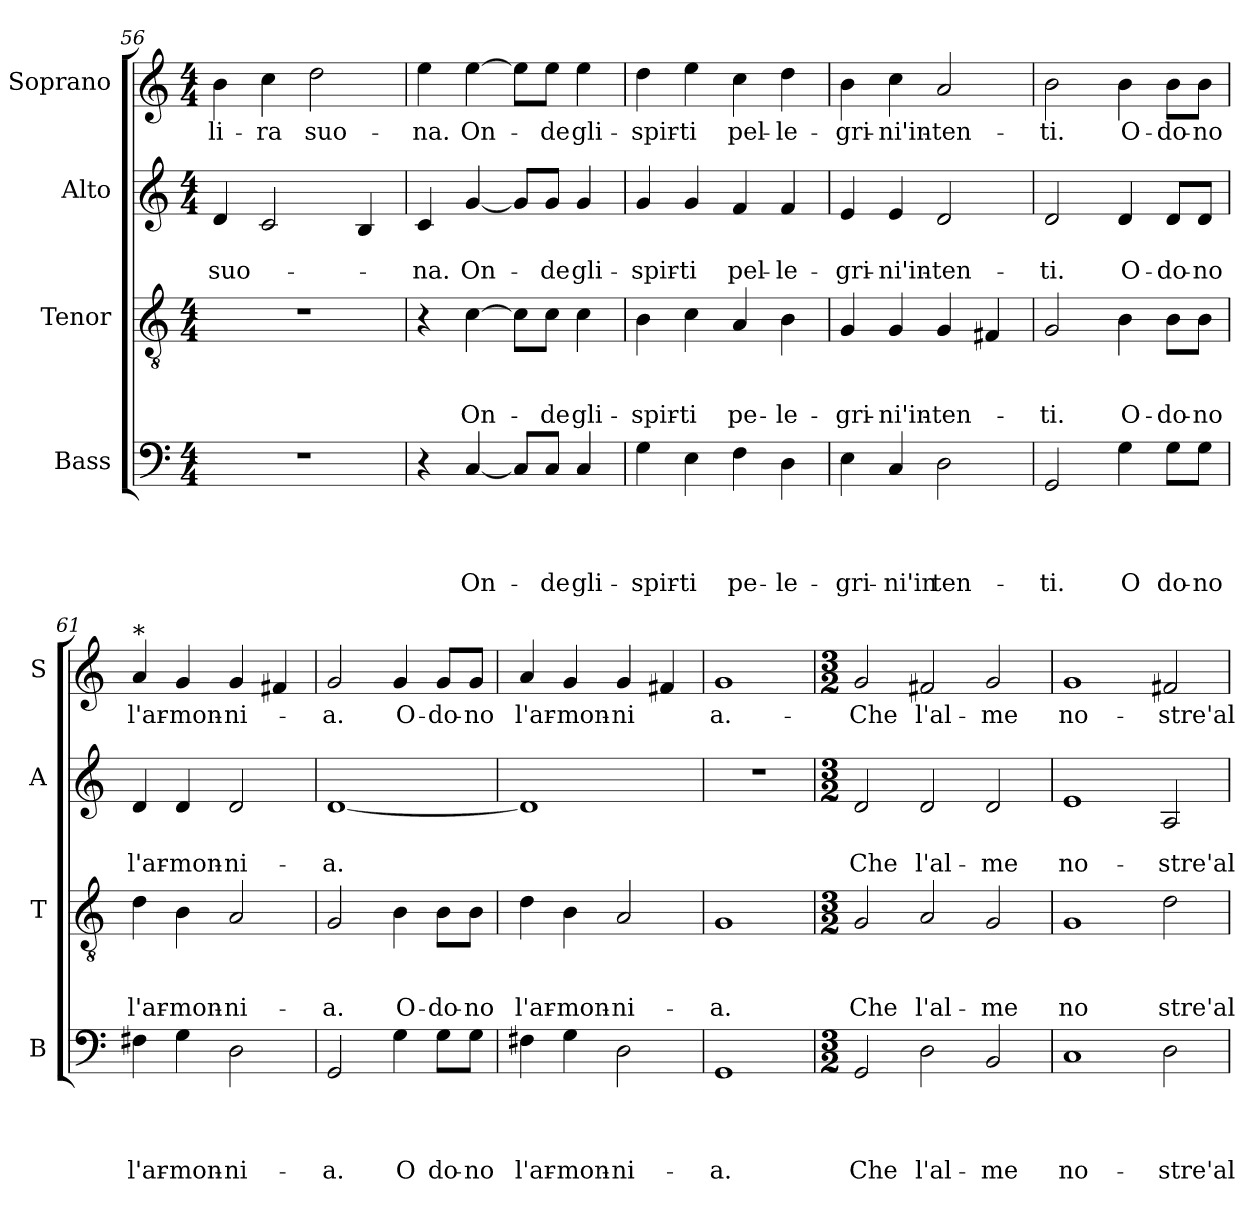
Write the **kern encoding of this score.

**kern	**text	**text	**text	**text	**kern	**text	**text	**text	**kern	**text	**text	**kern	**text
*part4	*part4	*part4	*part4	*part4	*part3	*part3	*part3	*part3	*part2	*part2	*part2	*part1	*part1
*staff4	*staff4	*staff4	*staff4	*staff4	*staff3	*staff3	*staff3	*staff3	*staff2	*staff2	*staff2	*staff1	*staff1
*I"Bass	*	*	*	*	*I"Tenor	*	*	*	*I"Alto	*	*	*I"Soprano	*
*I'B	*	*	*	*	*I'T	*	*	*	*I'A	*	*	*I'S	*
!!LO:PB:g=z
*clefF4	*	*	*	*	*clefGv2	*	*	*	*clefG2	*	*	*clefG2	*
*k[]	*	*	*	*	*k[]	*	*	*	*k[]	*	*	*k[]	*
*C:	*	*	*	*	*C:	*	*	*	*C:	*	*	*C:	*
*M4/4	*	*	*	*	*M4/4	*	*	*	*M4/4	*	*	*M4/4	*
=56	=56	=56	=56	=56	=56	=56	=56	=56	=56	=56	=56	=56	=56
!	!	!	!	!	!	!	!	!	!	!	!LO:LY:b	!	!LO:LY:b
1r	.	.	.	.	1r	.	.	.	4d/	.	suo-	4b\	li-
!	!	!	!	!	!	!	!	!	!	!	!	!	!LO:LY:b
.	.	.	.	.	.	.	.	.	2c/	.	.	4cc\	-ra
!	!	!	!	!	!	!	!	!	!	!	!	!	!LO:LY:b
.	.	.	.	.	.	.	.	.	.	.	.	2dd\	suo-
.	.	.	.	.	.	.	.	.	4B/	.	.	.	.
=57	=57	=57	=57	=57	=57	=57	=57	=57	=57	=57	=57	=57	=57
!	!	!	!	!	!	!	!	!	!	!	!LO:LY:b	!	!LO:LY:b
4r	.	.	.	.	4r	.	.	.	4c/	.	-na.	4ee\	-na.
!	!	!	!	!LO:LY:b	!	!	!	!LO:LY:b	!	!	!LO:LY:b	!	!LO:LY:b
[<4C/	.	.	.	On-	[>4c\	.	.	On-	[<4g/	.	On-	[>4ee\	On-
8C/L]	.	.	.	.	8c\L]	.	.	.	8g/L]	.	.	8ee\L]	.
!	!	!	!	!LO:LY:b	!	!	!	!LO:LY:b	!	!	!LO:LY:b	!	!LO:LY:b
8C/J	.	.	.	-de	8c\J	.	.	-de	8g/J	.	-de	8ee\J	-de
!	!	!	!	!LO:LY:b	!	!	!	!LO:LY:b	!	!	!LO:LY:b	!	!LO:LY:b
4C/	.	.	.	gli-	4c\	.	.	gli-	4g/	.	gli-	4ee\	gli-
=58	=58	=58	=58	=58	=58	=58	=58	=58	=58	=58	=58	=58	=58
!	!	!	!	!LO:LY:b	!	!	!	!LO:LY:b	!	!	!LO:LY:b	!	!LO:LY:b
4G\	.	.	.	-spir-	4B\	.	.	-spir-	4g/	.	-spir-	4dd\	-spir-
!	!	!	!	!LO:LY:b	!	!	!	!LO:LY:b	!	!	!LO:LY:b	!	!LO:LY:b
4E\	.	.	.	-ti	4c\	.	.	-ti	4g/	.	-ti	4ee\	-ti
!	!	!	!	!LO:LY:b	!	!	!	!LO:LY:b	!	!	!LO:LY:b	!	!LO:LY:b
4F\	.	.	.	pe-	4A/	.	.	pe-	4f/	.	pel-	4cc\	pel-
!	!	!	!	!LO:LY:b	!	!	!	!LO:LY:b	!	!	!LO:LY:b	!	!LO:LY:b
4D\	.	.	.	-le-	4B\	.	.	-le-	4f/	.	-le-	4dd\	-le-
=59	=59	=59	=59	=59	=59	=59	=59	=59	=59	=59	=59	=59	=59
!	!	!	!	!LO:LY:b	!	!	!	!LO:LY:b	!	!	!LO:LY:b	!	!LO:LY:b
4E\	.	.	.	-gri-	4G/	.	.	-gri-	4e/	.	-gri-	4b\	-gri-
!	!	!	!	!LO:LY:b	!	!	!	!LO:LY:b	!	!	!LO:LY:b	!	!LO:LY:b
4C/	.	.	.	-ni'in	4G/	.	.	-ni'in-	4e/	.	-ni'in-	4cc\	-ni'in-
!	!	!	!	!LO:LY:b	!	!	!	!LO:LY:b	!	!	!LO:LY:b	!	!LO:LY:b
2D\	.	.	.	ten-	4G/	.	.	-ten-	2d/	.	-ten-	2a/	-ten-
.	.	.	.	.	4F#X/	.	.	.	.	.	.	.	.
=60	=60	=60	=60	=60	=60	=60	=60	=60	=60	=60	=60	=60	=60
!	!	!	!	!LO:LY:b	!	!	!	!LO:LY:b	!	!	!LO:LY:b	!	!LO:LY:b
2GG/	.	.	.	-ti.	2G/	.	.	-ti.	2d/	.	-ti.	2b\	-ti.
!	!	!	!	!LO:LY:b	!	!	!	!LO:LY:b	!	!	!LO:LY:b	!	!LO:LY:b
4G\	.	.	.	O	4B\	.	.	O-	4d/	.	O-	4b\	O-
!	!	!	!	!LO:LY:b	!	!	!	!LO:LY:b	!	!	!LO:LY:b	!	!LO:LY:b
8G\L	.	.	.	do-	8B\L	.	.	-do-	8d/L	.	-do-	8b\L	-do-
!	!	!	!	!LO:LY:b:rj	!	!	!	!LO:LY:b:rj	!	!	!LO:LY:b:rj	!	!LO:LY:b:rj
8G\J	.	.	.	-no	8B\J	.	.	-no	8d/J	.	-no	8b\J	-no
!!LO:LB:g=z
=61	=61	=61	=61	=61	=61	=61	=61	=61	=61	=61	=61	=61	=61
!	!	!	!	!	!	!	!	!	!	!	!	!LO:TX:a:t=*	!
!	!	!	!	!LO:LY:b	!	!	!	!LO:LY:b	!	!	!LO:LY:b	!	!LO:LY:b
4F#X\	.	.	.	l'ar-	4d\	.	.	l'ar-	4d/	.	l'ar-	4a/	l'ar-
!	!	!	!	!LO:LY:b	!	!	!	!LO:LY:b	!	!	!LO:LY:b	!	!LO:LY:b
4G\	.	.	.	-mon-	4B\	.	.	-mon-	4d/	.	-mon-	4g/	-mon-
!	!	!	!	!LO:LY:b	!	!	!	!LO:LY:b	!	!	!LO:LY:b	!	!LO:LY:b
2D\	.	.	.	-ni-	2A/	.	.	-ni-	2d/	.	-ni-	4g/	-ni-
.	.	.	.	.	.	.	.	.	.	.	.	4f#X/	.
=62	=62	=62	=62	=62	=62	=62	=62	=62	=62	=62	=62	=62	=62
!	!	!	!	!LO:LY:b	!	!	!	!LO:LY:b	!	!	!LO:LY:b:rj	!	!LO:LY:b
2GG/	.	.	.	-a.	2G/	.	.	-a.	[<1d	.	-a.	2g/	-a.
!	!	!	!	!LO:LY:b	!	!	!	!LO:LY:b	!	!	!	!	!LO:LY:b
4G\	.	.	.	O	4B\	.	.	O-	.	.	.	4g/	O-
!	!	!	!	!LO:LY:b	!	!	!	!LO:LY:b	!	!	!	!	!LO:LY:b
8G\L	.	.	.	do-	8B\L	.	.	-do-	.	.	.	8g/L	-do-
!	!	!	!	!LO:LY:b:rj	!	!	!	!LO:LY:b:rj	!	!	!	!	!LO:LY:b:rj
8G\J	.	.	.	-no	8B\J	.	.	-no	.	.	.	8g/J	-no
=63	=63	=63	=63	=63	=63	=63	=63	=63	=63	=63	=63	=63	=63
!	!	!	!	!LO:LY:b	!	!	!	!LO:LY:b	!	!	!	!	!LO:LY:b
4F#X\	.	.	.	l'ar-	4d\	.	.	l'ar-	1d]	.	.	4a/	l'ar-
!	!	!	!	!LO:LY:b	!	!	!	!LO:LY:b	!	!	!	!	!LO:LY:b
4G\	.	.	.	-mon-	4B\	.	.	-mon-	.	.	.	4g/	-mon-
!	!	!	!	!LO:LY:b	!	!	!	!LO:LY:b	!	!	!	!	!LO:LY:b
2D\	.	.	.	-ni-	2A/	.	.	-ni-	.	.	.	4g/	-ni
.	.	.	.	.	.	.	.	.	.	.	.	4f#X/	.
=64	=64	=64	=64	=64	=64	=64	=64	=64	=64	=64	=64	=64	=64
!	!	!	!	!LO:LY:b	!	!	!	!LO:LY:b	!	!	!	!	!LO:LY:b
1GG	.	.	.	-a.	1G	.	.	-a.	1r	.	.	1g	a.-
=65	=65	=65	=65	=65	=65	=65	=65	=65	=65	=65	=65	=65	=65
*M3/2	*	*	*	*	*M3/2	*	*	*	*M3/2	*	*	*M3/2	*
!	!	!	!	!LO:LY:b	!	!	!	!LO:LY:b	!	!	!LO:LY:b	!	!LO:LY:b
2GG/	.	.	.	Che	2G/	.	.	Che	2d/	.	Che	2g/	-Che
!	!	!	!	!LO:LY:b	!	!	!	!LO:LY:b	!	!	!LO:LY:b	!	!LO:LY:b
2D\	.	.	.	l'al-	2A/	.	.	l'al-	2d/	.	l'al-	2f#X/	l'al-
!	!	!	!	!LO:LY:b	!	!	!	!LO:LY:b	!	!	!LO:LY:b	!	!LO:LY:b
2BB/	.	.	.	-me	2G/	.	.	-me	2d/	.	-me	2g/	-me
!!LO:PB:g=z
=66	=66	=66	=66	=66	=66	=66	=66	=66	=66	=66	=66	=66	=66
!	!	!	!	!LO:LY:b	!	!	!	!LO:LY:b	!	!	!LO:LY:b	!	!LO:LY:b
1C	.	.	.	no-	1G	.	.	no	1e	.	no-	1g	no-
!	!	!	!	!LO:LY:b	!	!	!	!LO:LY:b	!	!	!LO:LY:b	!	!LO:LY:b
2D\	.	.	.	-stre'al	2d\	.	.	stre'al	2A/	.	-stre'al	2f#X/	-stre'al
=	=	=	=	=	=	=	=	=	=	=	=	=	=
*-	*-	*-	*-	*-	*-	*-	*-	*-	*-	*-	*-	*-	*-
